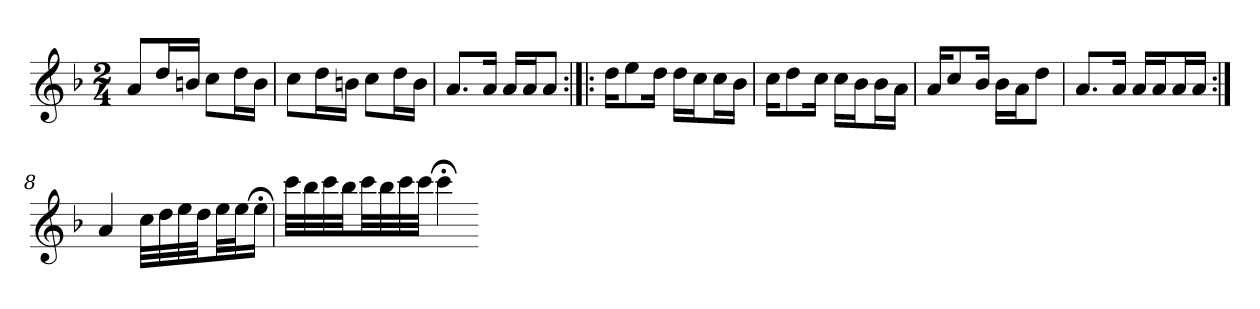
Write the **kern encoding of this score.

**kern
*part1
*staff1
*clefG2
*k[b-]
*M2/4
=1
8a/L
16dd/L
16bn/JJ
8cc\L
16dd\L
16b\JJ
=2
8cc\L
16dd\L
16bn\JJ
8cc\L
16dd\L
16b\JJ
=3
8.a/L
16a/Jk
16a/LL
16a/J
8a/J
=4:|!|:
16dd\KL
8ee\
16dd\Jk
16dd\LL
16cc\J
16cc\L
16b-\JJ
=5
16cc\KL
8dd\
16cc\Jk
16cc\LL
16b-\J
16b-\L
16a\JJ
=6
16a/KL
8cc/
16b-/Jk
16b-\LL
16a\J
8dd\J
=7
8.a/L
16a/Jk
16a/LL
16a/J
16a/L
16a/JJ
=8:|!
4a
32cc\LLL
32dd\
32ee\
32dd\JJ
32ee\LL
32ee\J
16ee;<\JJ
=8b
32ccc\LLL
32bb-\
32ccc\
32bb-\JJ
32ccc\LL
32bb-\
32ccc\
32ccc\JJJ
4ccc;<
=-
*-
